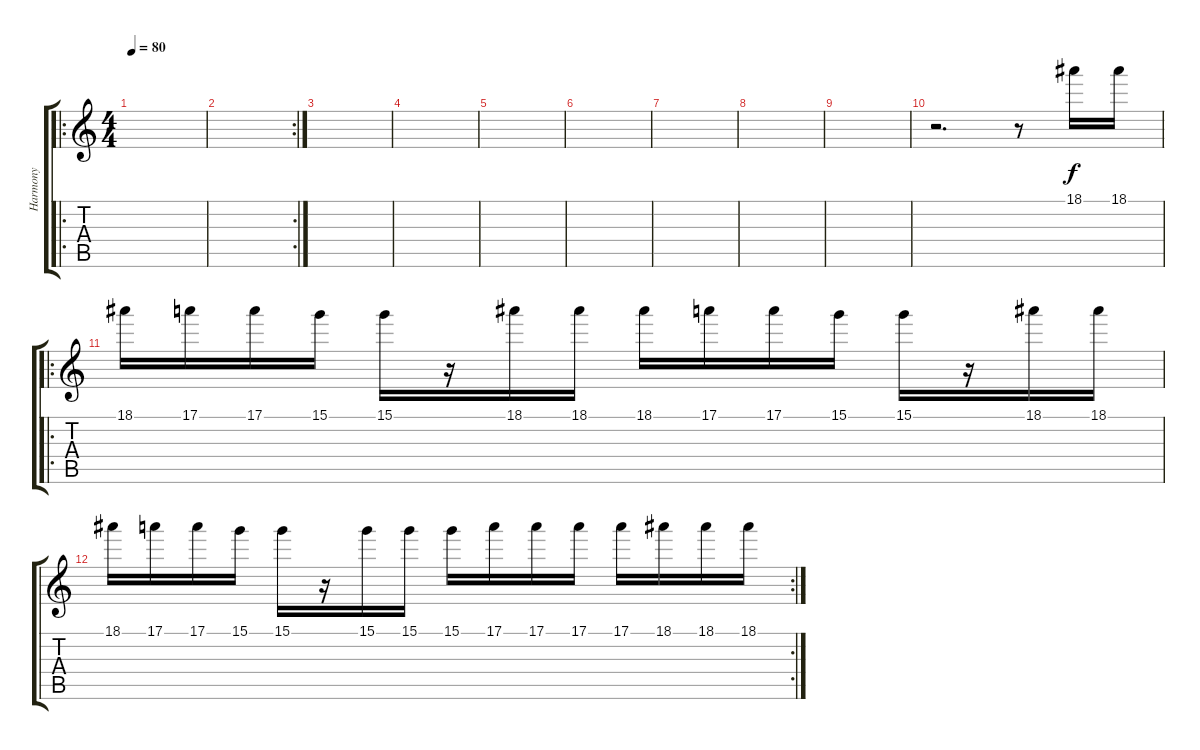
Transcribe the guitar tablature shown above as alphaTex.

\track ("Harmony" "Harmony") {instrument overdrivenguitar}
\staff {score tabs}
\tuning (E4 B3 G3 D3 A2 E2) {hide}
\ro
\ts (4 4)
\tempo 80
\clef g2
\ks c
|
\rc 2
|
|
|
|
|
|
|
|
r.2{d} r.8 18.1.16 18.1.16 |
\ro
18.1.16 17.1.16 17.1.16 15.1.16 15.1.16 r.16 18.1.16 18.1.16 18.1.16 17.1.16 17.1.16 15.1.16 15.1.16 r.16 18.1.16 18.1.16 |
\rc 2
18.1.16 17.1.16 17.1.16 15.1.16 15.1.16 r.16 15.1.16 15.1.16 15.1.16 17.1.16 17.1.16 17.1.16 17.1.16 18.1.16 18.1.16 18.1.16
